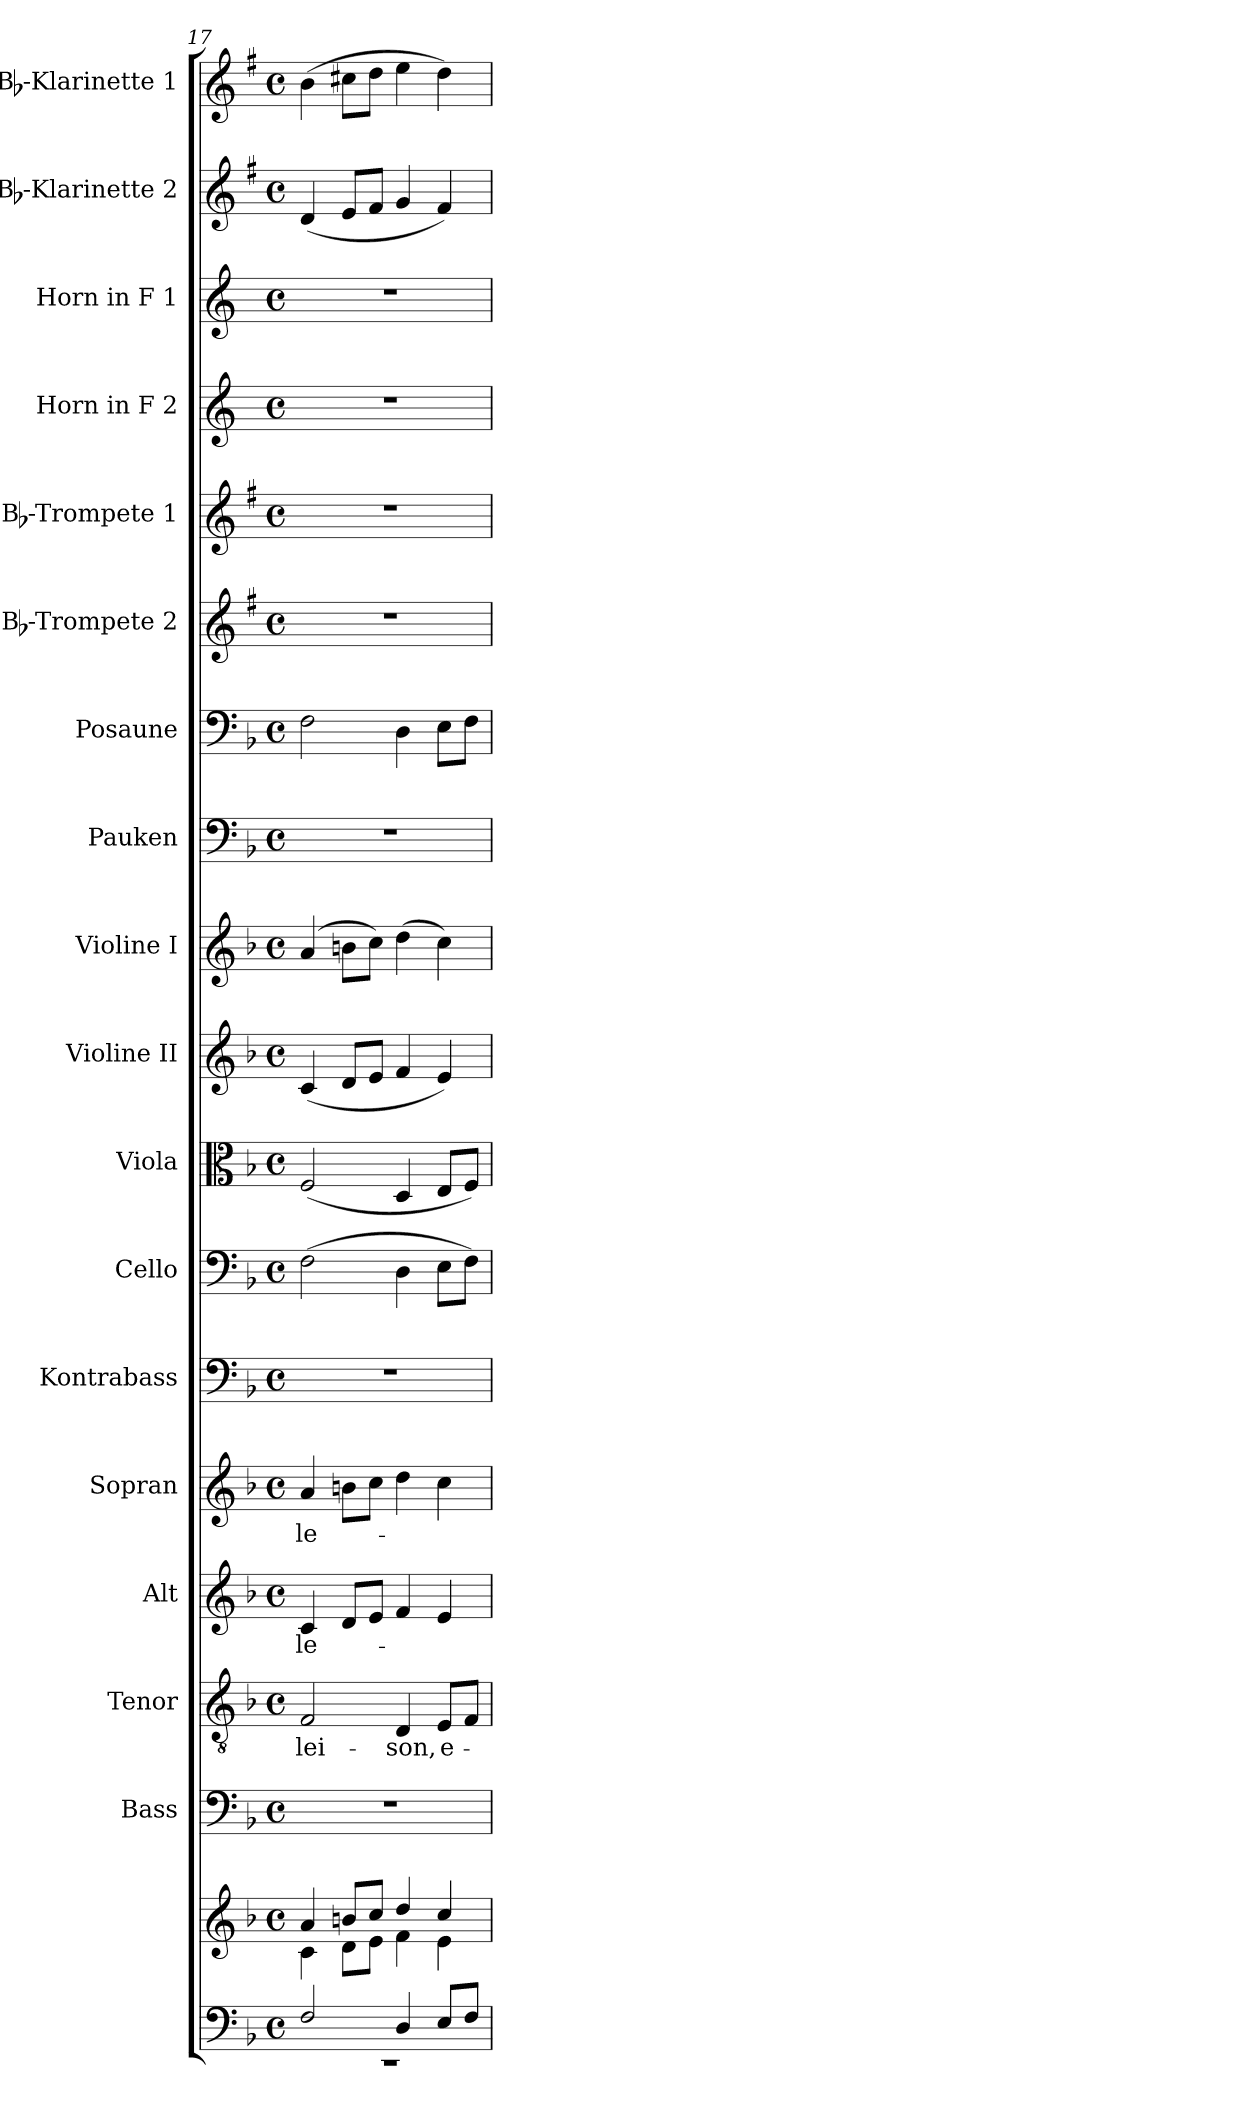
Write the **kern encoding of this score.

**kern	**kern	**kern	**kern	**text	**kern	**text	**kern	**text	**kern	**kern	**kern	**kern	**kern	**kern	**kern	**kern	**kern	**kern	**kern	**kern	**kern
*part18	*part18	*part17	*part16	*part16	*part15	*part15	*part14	*part14	*part13	*part12	*part11	*part10	*part9	*part8	*part7	*part6	*part5	*part4	*part3	*part2	*part1
*staff19	*staff18	*staff17	*staff16	*staff16	*staff15	*staff15	*staff14	*staff14	*staff13	*staff12	*staff11	*staff10	*staff9	*staff8	*staff7	*staff6	*staff5	*staff4	*staff3	*staff2	*staff1
*	*	*I"Bass	*I"Tenor	*	*I"Alt	*	*I"Sopran	*	*I"Kontrabass	*I"Cello	*I"Viola	*I"Violine II	*I"Violine I	*I"Pauken	*I"Posaune	*I"Bb-Trompete 2	*I"Bb-Trompete 1	*I"Horn in F 2	*I"Horn in F 1	*I"Bb-Klarinette 2	*I"Bb-Klarinette 1
*	*	*I'B.	*I'T.	*	*I'A.	*	*I'S.	*	*I'Kb.	*	*I'Vla.	*I'Vl. II	*I'Vl. I	*I'Pk.	*I'Pos.	*I'Bb Trp. 2	*I'Bb Trp. 1	*	*	*I'Bb Kl. 2	*I'Bb Kl. 1
!!LO:PB:g=z
*clefF4	*clefG2	*clefF4	*clefGv2	*	*clefG2	*	*clefG2	*	*clefF4	*clefF4	*clefC3	*clefG2	*clefG2	*clefF4	*clefF4	*clefG2	*clefG2	*clefG2	*clefG2	*clefG2	*clefG2
*	*	*	*	*	*	*	*	*	*ITrd7c12	*	*	*	*	*	*	*ITrd1c2	*ITrd1c2	*ITrd4c7	*ITrd4c7	*ITrd1c2	*ITrd1c2
*k[b-]	*k[b-]	*k[b-]	*k[b-]	*	*k[b-]	*	*k[b-]	*	*k[b-]	*k[b-]	*k[b-]	*k[b-]	*k[b-]	*k[b-]	*k[b-]	*k[b-]	*k[b-]	*k[b-]	*k[b-]	*k[b-]	*k[b-]
*F:	*F:	*F:	*F:	*	*F:	*	*F:	*	*F:	*F:	*F:	*F:	*F:	*F:	*F:	*F:	*F:	*F:	*F:	*F:	*F:
*M4/4	*M4/4	*M4/4	*M4/4	*	*M4/4	*	*M4/4	*	*M4/4	*M4/4	*M4/4	*M4/4	*M4/4	*M4/4	*M4/4	*M4/4	*M4/4	*M4/4	*M4/4	*M4/4	*M4/4
*met(c)	*met(c)	*met(c)	*met(c)	*	*met(c)	*	*met(c)	*	*met(c)	*met(c)	*met(c)	*met(c)	*met(c)	*met(c)	*met(c)	*met(c)	*met(c)	*met(c)	*met(c)	*met(c)	*met(c)
=17	=17	=17	=17	=17	=17	=17	=17	=17	=17	=17	=17	=17	=17	=17	=17	=17	=17	=17	=17	=17	=17
*^	*^	*	*	*	*	*	*	*	*	*	*	*	*	*	*	*	*	*	*	*	*
!	!	!	!	!	!	!LO:LY:b	!	!LO:LY:b	!	!LO:LY:b	!	!	!	!	!	!	!	!	!	!	!	!	!
2F/	1rEE	4a/	4c\	1r	2F/	-lei-	4c/	-le-	4a/	-le-	1r	(>2F\	(<2F/	(<4c/	(4a/	1r	2F\	1r	1r	1r	1r	(<4c/	(>4a\
.	.	8bn/L	8d\L	.	.	.	8d/L	.	8bn\L	.	.	.	.	8d/L	8bn\L	.	.	.	.	.	.	8d/L	8bn\L
.	.	8cc/J	8e\J	.	.	.	8e/J	.	8cc\J	.	.	.	.	8e/J	8cc\J)	.	.	.	.	.	.	8e/J	8cc\J
!	!	!	!	!	!	!LO:LY:b	!	!	!	!	!	!	!	!	!	!	!	!	!	!	!	!	!
4D/	.	4dd/	4f\	.	4D/	-son,	4f/	.	4dd\	.	.	4D\	4D/	4f/	(>4dd\	.	4D\	.	.	.	.	4f/	4dd\
!	!	!	!	!	!	!LO:LY:b	!	!	!	!	!	!	!	!	!	!	!	!	!	!	!	!	!
8E/L	.	4cc/	4e\	.	8E/L	e-	4e/	.	4cc\	.	.	8E\L	8E/L	4e/)	4cc\)	.	8E\L	.	.	.	.	4e/)	4cc\)
8F/J	.	.	.	.	8F/J	.	.	.	.	.	.	8F\J)	8F/J)	.	.	.	8F\J	.	.	.	.	.	.
*v	*v	*	*	*	*	*	*	*	*	*	*	*	*	*	*	*	*	*	*	*	*	*	*
*	*v	*v	*	*	*	*	*	*	*	*	*	*	*	*	*	*	*	*	*	*	*	*
=	=	=	=	=	=	=	=	=	=	=	=	=	=	=	=	=	=	=	=	=	=
*-	*-	*-	*-	*-	*-	*-	*-	*-	*-	*-	*-	*-	*-	*-	*-	*-	*-	*-	*-	*-	*-
